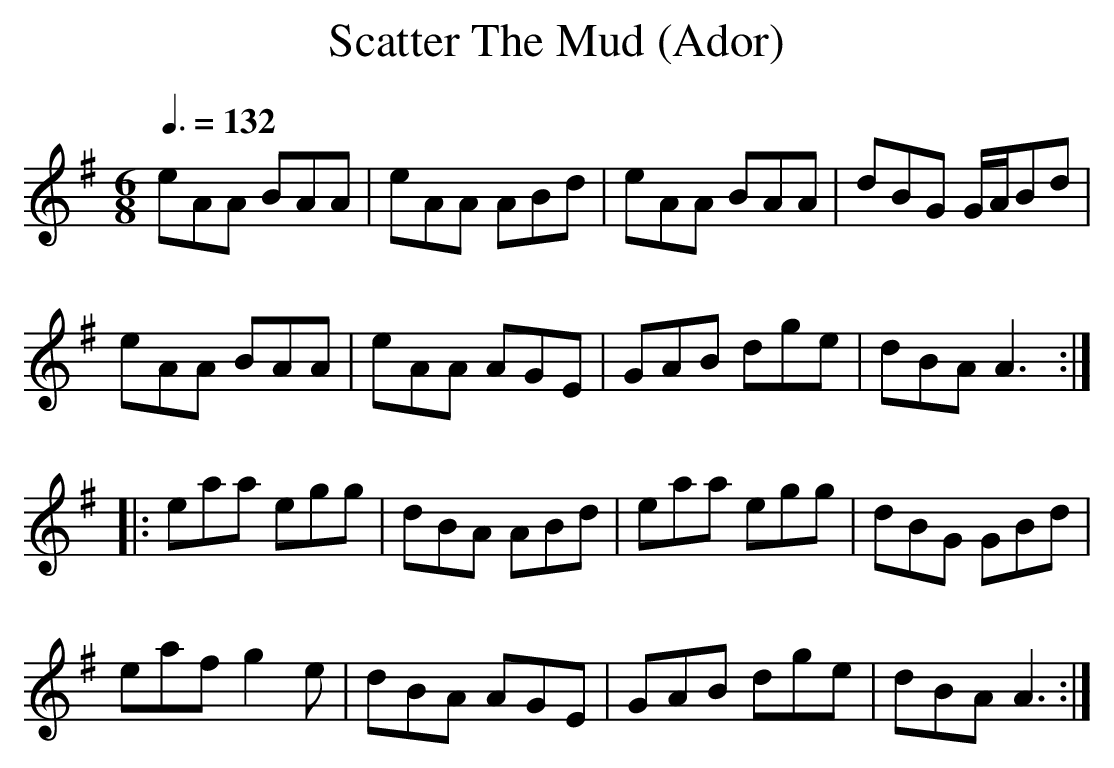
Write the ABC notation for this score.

X:1
T:Scatter The Mud (Ador)
Q:3/8=132
M:6/8
L:1/8
K:Ador
eAA BAA|eAA ABd|eAA BAA|dBG G/A/Bd|
eAA BAA|eAA AGE|GAB dge|dBA A3:|
|:eaa egg|dBA ABd|eaa egg|dBG GBd|
eaf g2e|dBA AGE|GAB dge|dBA A3:|
